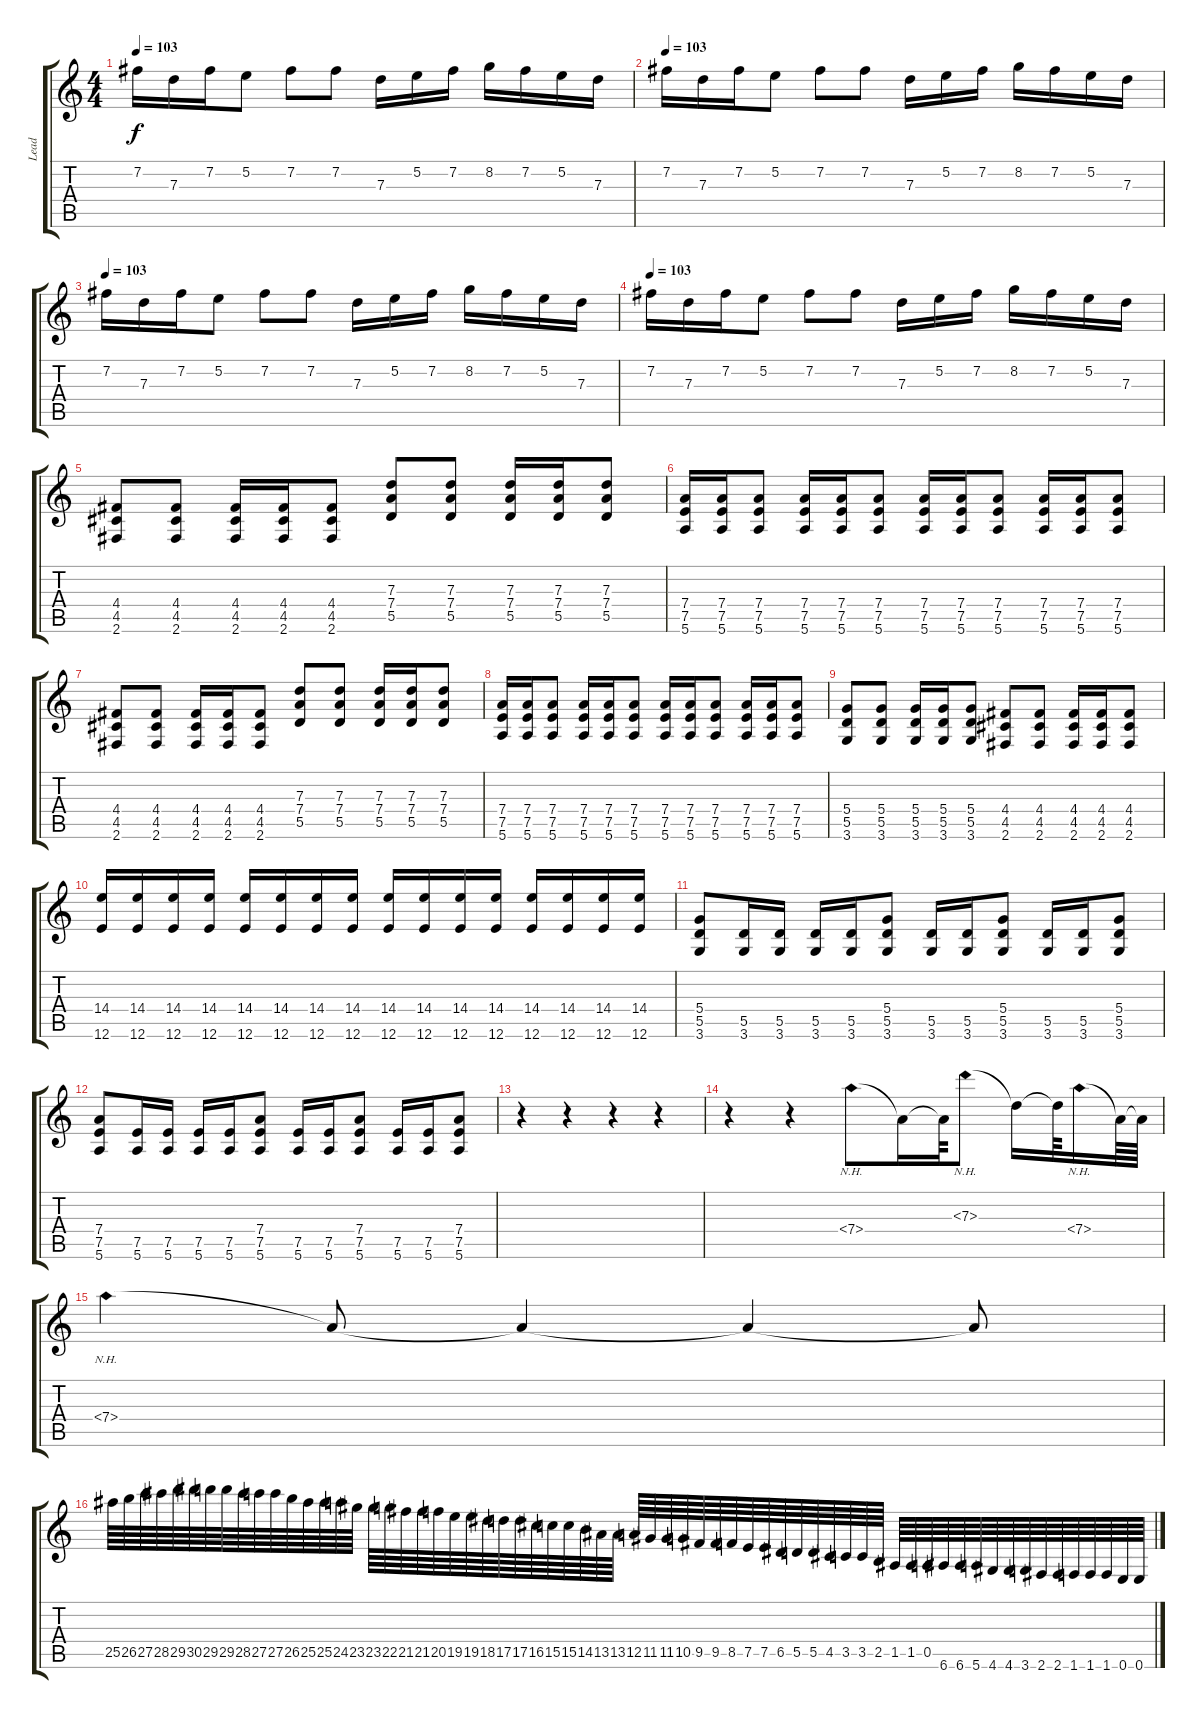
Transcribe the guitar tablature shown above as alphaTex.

\track ("Lead" "Lead") {instrument overdrivenguitar}
\staff {score tabs}
\tuning (E4 B3 G3 D3 A2 E2) {hide}
\ts (4 4)
\tempo 103
\clef g2
\ks c
7.2.16{dy f} 7.3.16 7.2.16 5.2.8 7.2.8 7.2.8 7.3.16 5.2.16 7.2.16 8.2.16 7.2.16 5.2.16 7.3.16 |
\tempo 103
7.2.16 7.3.16 7.2.16 5.2.8 7.2.8 7.2.8 7.3.16 5.2.16 7.2.16 8.2.16 7.2.16 5.2.16 7.3.16 |
\tempo 103
7.2.16 7.3.16 7.2.16 5.2.8 7.2.8 7.2.8 7.3.16 5.2.16 7.2.16 8.2.16 7.2.16 5.2.16 7.3.16 |
\tempo 103
7.2.16 7.3.16 7.2.16 5.2.8 7.2.8 7.2.8 7.3.16 5.2.16 7.2.16 8.2.16 7.2.16 5.2.16 7.3.16 |
(4.4 4.5 2.6).8 (4.4 4.5 2.6).8 (4.4 4.5 2.6).16 (4.4 4.5 2.6).16 (4.4 4.5 2.6).8 (7.3 7.4 5.5).8 (7.3 7.4 5.5).8 (7.3 7.4 5.5).16 (7.3 7.4 5.5).16 (7.3 7.4 5.5).8 |
(7.4 7.5 5.6).16 (7.4 7.5 5.6).16 (7.4 7.5 5.6).8 (7.4 7.5 5.6).16 (7.4 7.5 5.6).16 (7.4 7.5 5.6).8 (7.4 7.5 5.6).16 (7.4 7.5 5.6).16 (7.4 7.5 5.6).8 (7.4 7.5 5.6).16 (7.4 7.5 5.6).16 (7.4 7.5 5.6).8 |
(4.4 4.5 2.6).8 (4.4 4.5 2.6).8 (4.4 4.5 2.6).16 (4.4 4.5 2.6).16 (4.4 4.5 2.6).8 (7.3 7.4 5.5).8 (7.3 7.4 5.5).8 (7.3 7.4 5.5).16 (7.3 7.4 5.5).16 (7.3 7.4 5.5).8 |
(7.4 7.5 5.6).16 (7.4 7.5 5.6).16 (7.4 7.5 5.6).8 (7.4 7.5 5.6).16 (7.4 7.5 5.6).16 (7.4 7.5 5.6).8 (7.4 7.5 5.6).16 (7.4 7.5 5.6).16 (7.4 7.5 5.6).8 (7.4 7.5 5.6).16 (7.4 7.5 5.6).16 (7.4 7.5 5.6).8 |
(5.4 5.5 3.6).8 (5.4 5.5 3.6).8 (5.4 5.5 3.6).16 (5.4 5.5 3.6).16 (5.4 5.5 3.6).8 (4.4 4.5 2.6).8 (4.4 4.5 2.6).8 (4.4 4.5 2.6).16 (4.4 4.5 2.6).16 (4.4 4.5 2.6).8 |
(14.4 12.6).16 (14.4 12.6).16 (14.4 12.6).16 (14.4 12.6).16 (14.4 12.6).16 (14.4 12.6).16 (14.4 12.6).16 (14.4 12.6).16 (14.4 12.6).16 (14.4 12.6).16 (14.4 12.6).16 (14.4 12.6).16 (14.4 12.6).16 (14.4 12.6).16 (14.4 12.6).16 (14.4 12.6).16 |
(5.4 5.5 3.6).8 (5.5 3.6).16 (5.5 3.6).16 (5.5 3.6).16 (5.5 3.6).16 (5.4 5.5 3.6).8 (5.5 3.6).16 (5.5 3.6).16 (5.4 5.5 3.6).8 (5.5 3.6).16 (5.5 3.6).16 (5.4 5.5 3.6).8 |
(7.4 7.5 5.6).8 (7.5 5.6).16 (7.5 5.6).16 (7.5 5.6).16 (7.5 5.6).16 (7.4 7.5 5.6).8 (7.5 5.6).16 (7.5 5.6).16 (7.4 7.5 5.6).8 (7.5 5.6).16 (7.5 5.6).16 (7.4 7.5 5.6).8 |
r.4 r.4 r.4 r.4 |
r.4 r.4 7.4{nh}.8 7.4{t}.16 7.4{t}.64 7.3{nh}.8 7.3{t}.16 7.3{t}.64 7.4{nh}.16 7.4{t}.64 7.4{t}.64 |
7.4{nh}.4 7.4{t}.8 7.4{t}.4 7.4{t}.4 7.4{t}.8 |
25.5.64{volume 16 instrument guitarfretnoise} 26.5.64 27.5.64 28.5.64 29.5.64 30.5.64 29.5.64 29.5.64 28.5.64 27.5.64 27.5.64 26.5.64 25.5.64 25.5.64 24.5.64 23.5.64 23.5.64 22.5.64 21.5.64 21.5.64 20.5.64 19.5.64 19.5.64 18.5.64 17.5.64 17.5.64 16.5.64 15.5.64 15.5.64 14.5.64 13.5.64 13.5.64 12.5.64 11.5.64 11.5.64 10.5.64 9.5.64 9.5.64 8.5.64 7.5.64 7.5.64 6.5.64 5.5.64 5.5.64 4.5.64 3.5.64 3.5.64 2.5.64 1.5.64 1.5.64 0.5.64 6.6.64 6.6.64 5.6.64 4.6.64 4.6.64 3.6.64 2.6.64 2.6.64 1.6.64 1.6.64 1.6.64 0.6.64 0.6.64
